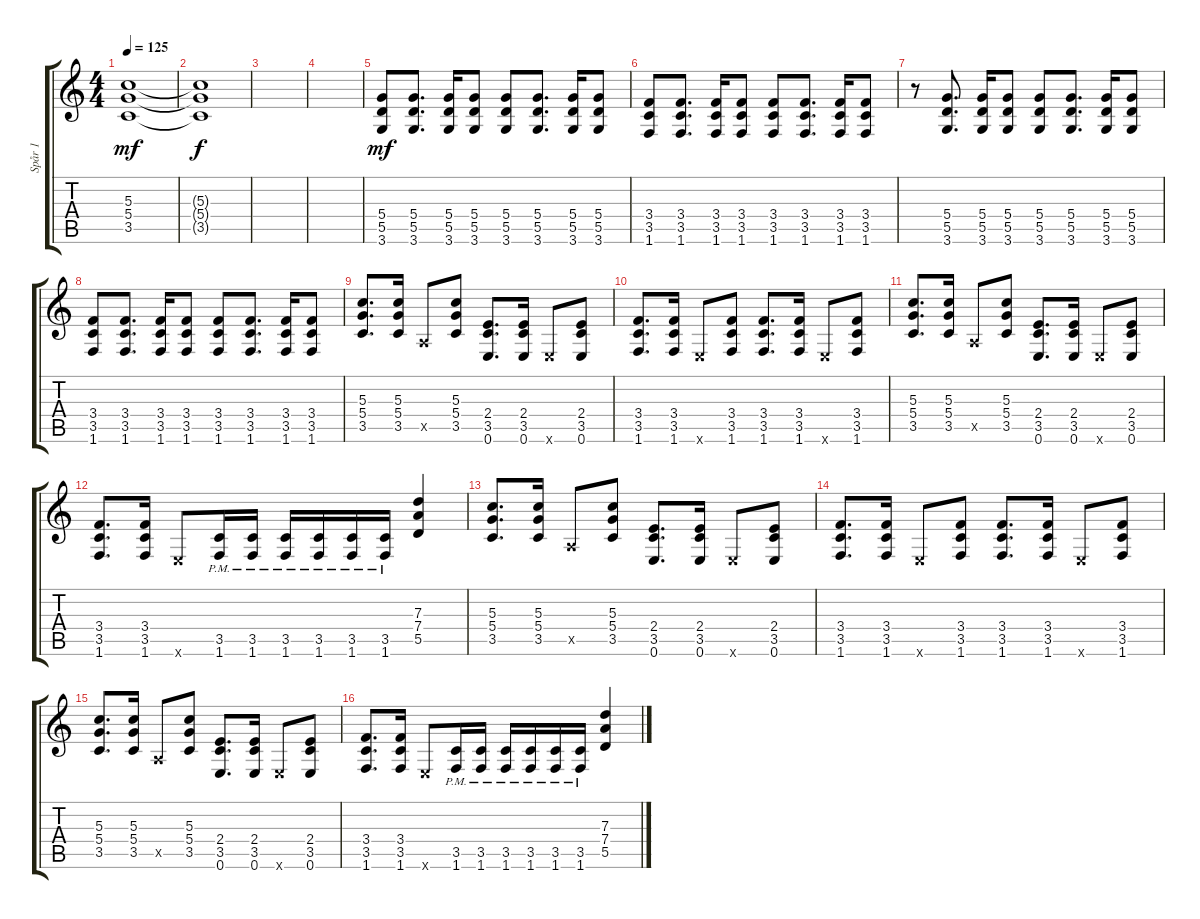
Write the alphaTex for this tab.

\track ("Spår 1" "Spår 1") {instrument overdrivenguitar}
\staff {score tabs}
\tuning (E4 B3 G3 D3 A2 E2) {hide}
\ts (4 4)
\tempo 125
\clef g2
\ks c
(5.3 5.4 3.5).1{dy mf} |
(5.3{t} 5.4{t} 3.5{t}).1{dy f} |
|
|
(5.4 5.5 3.6).8{dy mf} (5.4 5.5 3.6).8{d} (5.4 5.5 3.6).16 (5.4 5.5 3.6).8 (5.4 5.5 3.6).8 (5.4 5.5 3.6).8{d} (5.4 5.5 3.6).16 (5.4 5.5 3.6).8 |
(3.4 3.5 1.6).8 (3.4 3.5 1.6).8{d} (3.4 3.5 1.6).16 (3.4 3.5 1.6).8 (3.4 3.5 1.6).8 (3.4 3.5 1.6).8{d} (3.4 3.5 1.6).16 (3.4 3.5 1.6).8 |
r.8 (5.4 5.5 3.6).8{d} (5.4 5.5 3.6).16 (5.4 5.5 3.6).8 (5.4 5.5 3.6).8 (5.4 5.5 3.6).8{d} (5.4 5.5 3.6).16 (5.4 5.5 3.6).8 |
(3.4 3.5 1.6).8 (3.4 3.5 1.6).8{d} (3.4 3.5 1.6).16 (3.4 3.5 1.6).8 (3.4 3.5 1.6).8 (3.4 3.5 1.6).8{d} (3.4 3.5 1.6).16 (3.4 3.5 1.6).8 |
(5.3 5.4 3.5).8{d} (5.3 5.4 3.5).16 0.5{x}.8 (5.3 5.4 3.5).8 (2.4 3.5 0.6).8{d} (2.4 3.5 0.6).16 0.6{x}.8 (2.4 3.5 0.6).8 |
(3.4 3.5 1.6).8{d} (3.4 3.5 1.6).16 0.6{x}.8 (3.4 3.5 1.6).8 (3.4 3.5 1.6).8{d} (3.4 3.5 1.6).16 0.6{x}.8 (3.4 3.5 1.6).8 |
(5.3 5.4 3.5).8{d} (5.3 5.4 3.5).16 0.5{x}.8 (5.3 5.4 3.5).8 (2.4 3.5 0.6).8{d} (2.4 3.5 0.6).16 0.6{x}.8 (2.4 3.5 0.6).8 |
(3.4 3.5 1.6).8{d} (3.4 3.5 1.6).16 0.6{x}.8 (3.5{pm} 1.6{pm}).16 (3.5{pm} 1.6{pm}).16 (3.5{pm} 1.6{pm}).16 (3.5{pm} 1.6{pm}).16 (3.5{pm} 1.6{pm}).16 (3.5{pm} 1.6{pm}).16 (7.3 7.4 5.5).4 |
(5.3 5.4 3.5).8{d} (5.3 5.4 3.5).16 0.5{x}.8 (5.3 5.4 3.5).8 (2.4 3.5 0.6).8{d} (2.4 3.5 0.6).16 0.6{x}.8 (2.4 3.5 0.6).8 |
(3.4 3.5 1.6).8{d} (3.4 3.5 1.6).16 0.6{x}.8 (3.4 3.5 1.6).8 (3.4 3.5 1.6).8{d} (3.4 3.5 1.6).16 0.6{x}.8 (3.4 3.5 1.6).8 |
(5.3 5.4 3.5).8{d} (5.3 5.4 3.5).16 0.5{x}.8 (5.3 5.4 3.5).8 (2.4 3.5 0.6).8{d} (2.4 3.5 0.6).16 0.6{x}.8 (2.4 3.5 0.6).8 |
(3.4 3.5 1.6).8{d} (3.4 3.5 1.6).16 0.6{x}.8 (3.5{pm} 1.6{pm}).16 (3.5{pm} 1.6{pm}).16 (3.5{pm} 1.6{pm}).16 (3.5{pm} 1.6{pm}).16 (3.5{pm} 1.6{pm}).16 (3.5{pm} 1.6{pm}).16 (7.3 7.4 5.5).4
